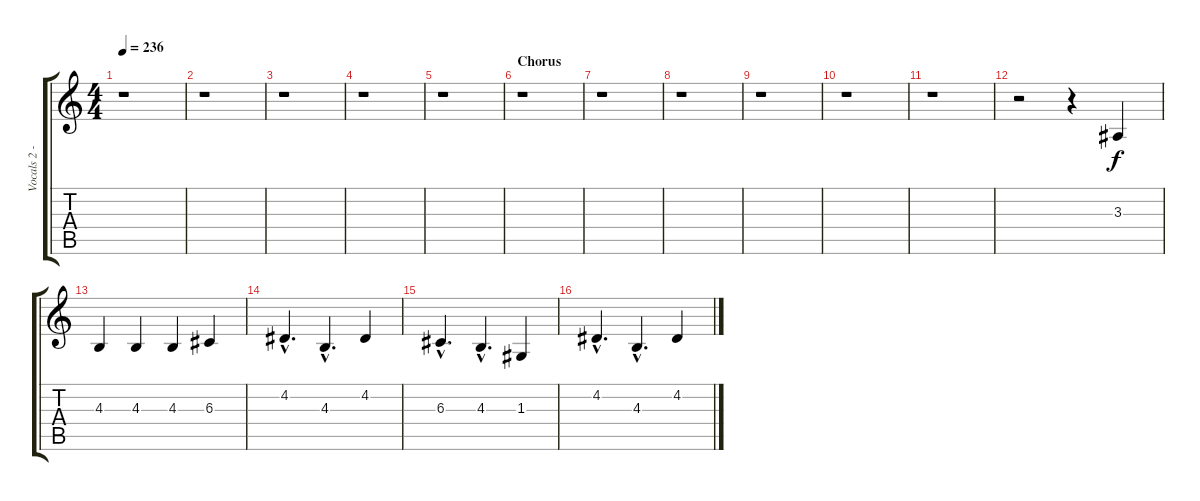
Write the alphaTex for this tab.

\track ("Vocals 2 - Mark" "Vocals 2 -") {instrument tenorsax}
\staff {score tabs}
\tuning (E4 B3 G3 D3 A2 E2) {hide}
\ts (4 4)
\tempo 236
\clef g2
\ks c
r.1{dy f} |
r.1 |
r.1 |
r.1 |
r.1 |
\section ("" "Chorus")
r.1 |
r.1 |
r.1 |
r.1 |
r.1 |
r.1 |
r.2 r.4 3.3.4 |
4.3.4 4.3.4 4.3.4 6.3.4 |
4.2{hac}.4{d} 4.3{hac}.4{d} 4.2.4 |
6.3{hac}.4{d} 4.3{hac}.4{d} 1.3.4 |
4.2{hac}.4{d} 4.3{hac}.4{d} 4.2.4
